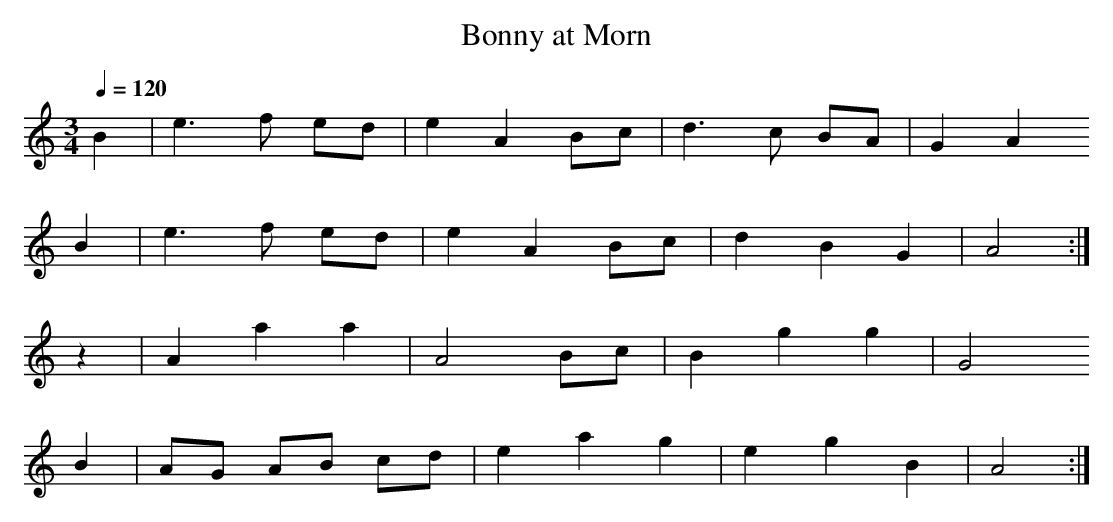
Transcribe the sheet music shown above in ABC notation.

X:1
T:Bonny at Morn
M:3/4
L:1/8
Q:1/4=120
K:AMin
B2|e3  f ed|e2 A2 Bc|d3  c BA|G2A2
B2|e3  f ed|e2 A2 Bc|d2 B2 G2|A4:|
z2|A2 a2 a2|A4    Bc|B2 g2 g2|G4
B2|AG AB cd|e2 a2 g2|e2 g2 B2|A4:|

This pipe reel in A mixolydian/dorian hexatonic reiterates the fifth
as determinedly as any psalm singer:
